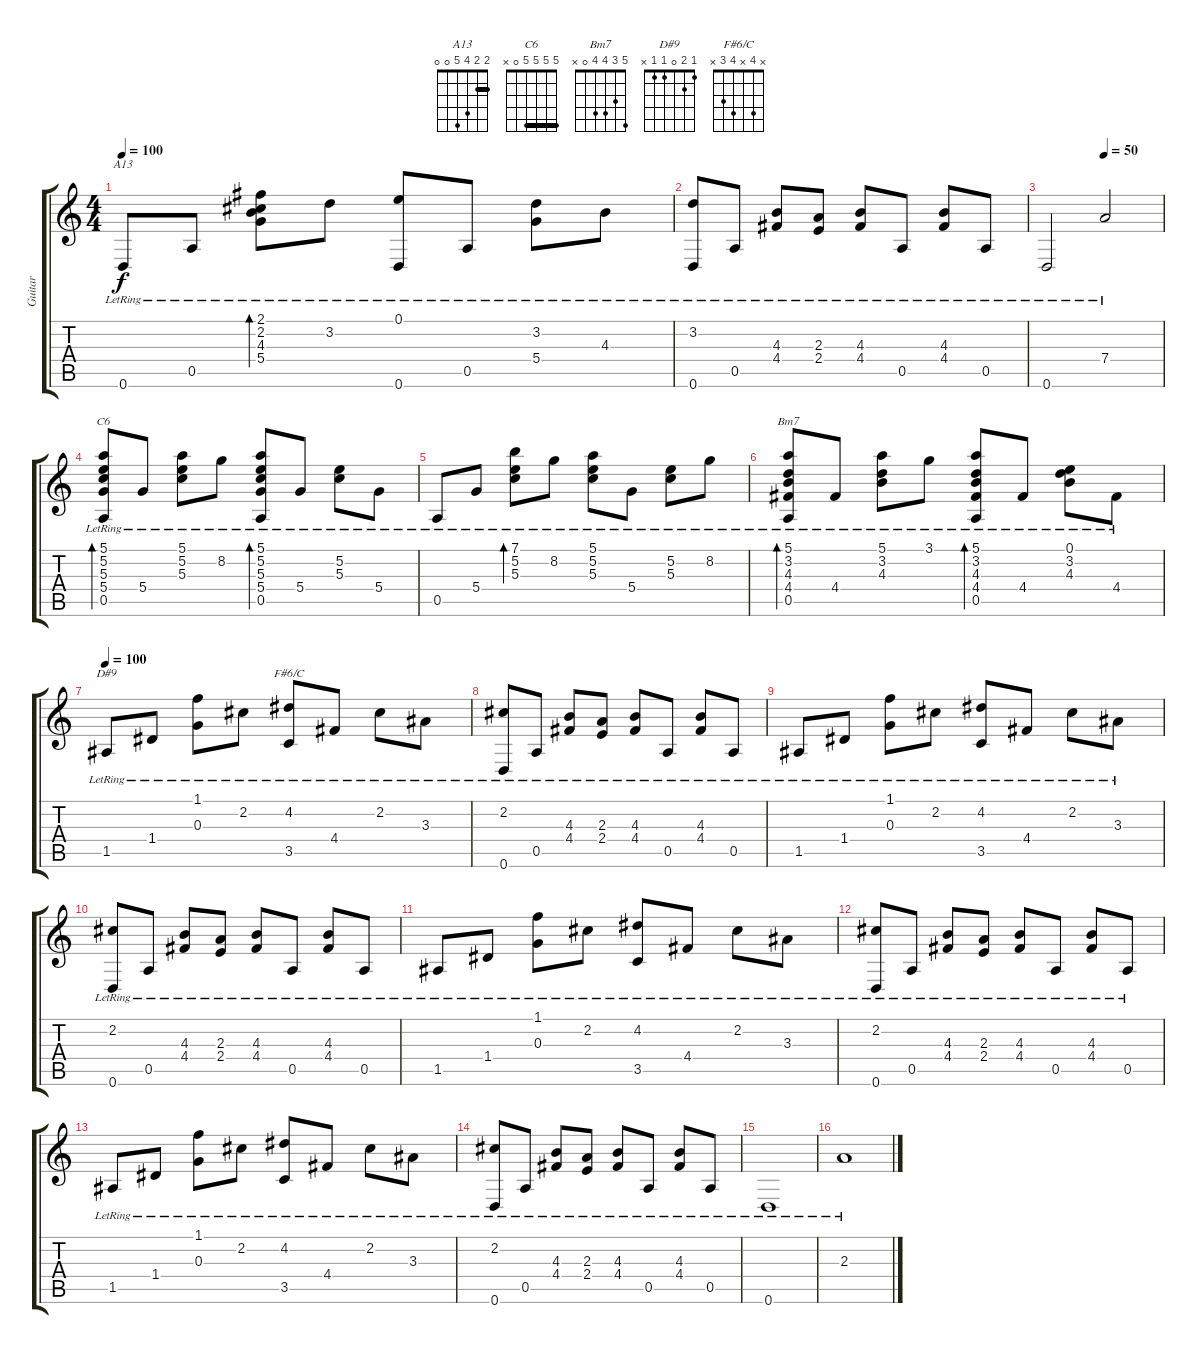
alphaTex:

\track ("Guitar" "Guitar") {instrument electricguitarjazz}
\staff {score tabs}
\tuning (E4 B3 G3 D3 A2 D2) {hide}
\chord ("A13" 2 2 4 5 0 0) {barre 2}
\chord ("C6" 5 5 5 5 0 x) {barre 5}
\chord ("Bm7" 5 3 4 4 0 x)
\chord ("D#9" 1 2 0 1 1 x)
\chord ("F#6/C" x 4 x 4 3 x)
\ts (4 4)
\tempo 100
\clef g2
\ks c
0.6{lr}.8{ch "A13" dy f} 0.5{lr}.8 (2.1{lr} 2.2{lr} 4.3{lr} 5.4{lr}).8{bd 480} 3.2{lr}.8 (0.1{lr} 0.6{lr}).8 0.5{lr}.8 (3.2{lr} 5.4{lr}).8 4.3{lr}.8 |
(3.2{lr} 0.6{lr}).8 0.5{lr}.8 (4.3{lr} 4.4{lr}).8 (2.3{lr} 2.4{lr}).8 (4.3{lr} 4.4{lr}).8 0.5{lr}.8 (4.3{lr} 4.4{lr}).8 0.5{lr}.8 |
\tempo (50 0.5)
0.6{lr}.2 7.4{lr}.2 |
(5.1{lr} 5.2{lr} 5.3{lr} 5.4{lr} 0.5{lr}).8{bd 480 ch "C6"} 5.4{lr}.8 (5.1{lr} 5.2{lr} 5.3{lr}).8 8.2{lr}.8 (5.1{lr} 5.2{lr} 5.3{lr} 5.4{lr} 0.5{lr}).8{bd 480} 5.4{lr}.8 (5.2{lr} 5.3{lr}).8 5.4{lr}.8 |
0.5{lr}.8 5.4{lr}.8 (7.1{lr} 5.2{lr} 5.3{lr}).8{bd 480} 8.2{lr}.8 (5.1{lr} 5.2{lr} 5.3{lr}).8 5.4{lr}.8 (5.2{lr} 5.3{lr}).8 8.2{lr}.8 |
(5.1{lr} 3.2{lr} 4.3{lr} 4.4{lr} 0.5{lr}).8{bd 480 ch "Bm7"} 4.4{lr}.8 (5.1{lr} 3.2{lr} 4.3{lr}).8 3.1{lr}.8 (5.1{lr} 3.2{lr} 4.3{lr} 4.4{lr} 0.5{lr}).8{bd 480} 4.4{lr}.8 (0.1{lr} 3.2{lr} 4.3{lr}).8 4.4{lr}.8 |
\tempo 100
1.5{lr}.8{ch "D#9"} 1.4{lr}.8 (1.1{lr} 0.3{lr}).8 2.2{lr}.8 (4.2{lr} 3.5{lr}).8{ch "F#6/C"} 4.4{lr}.8 2.2{lr}.8 3.3{lr}.8 |
(2.2{lr} 0.6{lr}).8 0.5{lr}.8 (4.3{lr} 4.4{lr}).8 (2.3{lr} 2.4{lr}).8 (4.3{lr} 4.4{lr}).8 0.5{lr}.8 (4.3{lr} 4.4{lr}).8 0.5{lr}.8 |
1.5{lr}.8 1.4{lr}.8 (1.1{lr} 0.3{lr}).8 2.2{lr}.8 (4.2{lr} 3.5{lr}).8 4.4{lr}.8 2.2{lr}.8 3.3{lr}.8 |
(2.2{lr} 0.6{lr}).8 0.5{lr}.8 (4.3{lr} 4.4{lr}).8 (2.3{lr} 2.4{lr}).8 (4.3{lr} 4.4{lr}).8 0.5{lr}.8 (4.3{lr} 4.4{lr}).8 0.5{lr}.8 |
1.5{lr}.8 1.4{lr}.8 (1.1{lr} 0.3{lr}).8 2.2{lr}.8 (4.2{lr} 3.5{lr}).8 4.4{lr}.8 2.2{lr}.8 3.3{lr}.8 |
(2.2{lr} 0.6{lr}).8 0.5{lr}.8 (4.3{lr} 4.4{lr}).8 (2.3{lr} 2.4{lr}).8 (4.3{lr} 4.4{lr}).8 0.5{lr}.8 (4.3{lr} 4.4{lr}).8 0.5{lr}.8 |
1.5{lr}.8 1.4{lr}.8 (1.1{lr} 0.3{lr}).8 2.2{lr}.8 (4.2{lr} 3.5{lr}).8 4.4{lr}.8 2.2{lr}.8 3.3{lr}.8 |
(2.2{lr} 0.6{lr}).8 0.5{lr}.8 (4.3{lr} 4.4{lr}).8 (2.3{lr} 2.4{lr}).8 (4.3{lr} 4.4{lr}).8 0.5{lr}.8 (4.3{lr} 4.4{lr}).8 0.5{lr}.8 |
0.6{lr}.1 |
2.3{lr}.1
